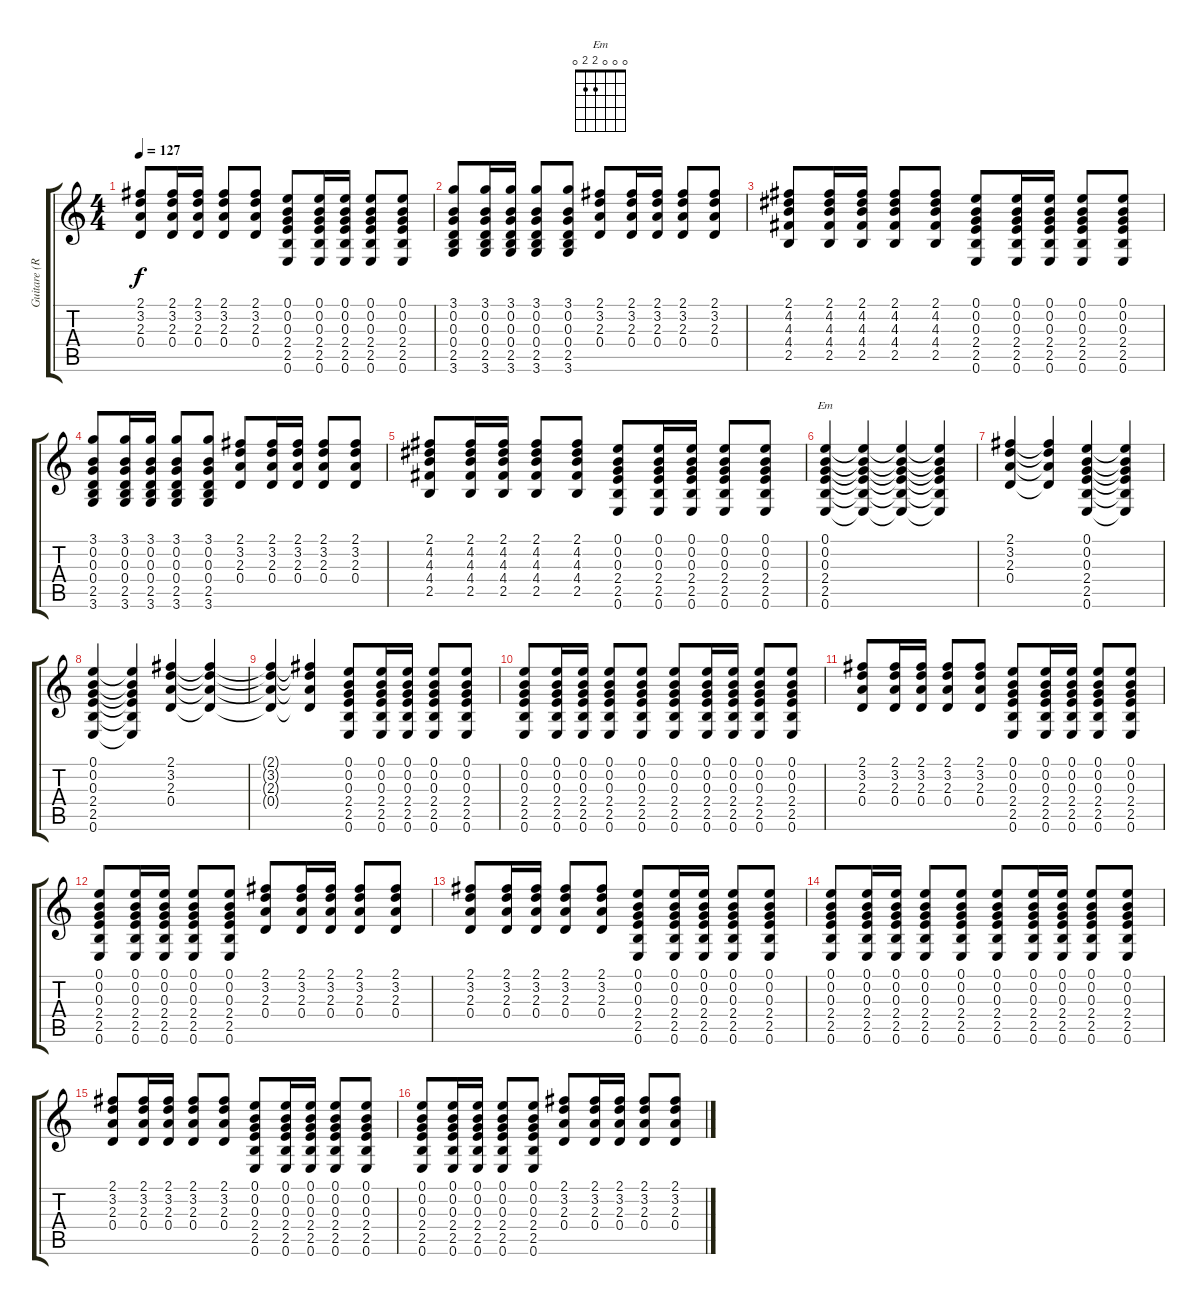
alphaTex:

\track ("Guitare (Renaud Séchan)" "Guitare (R") {instrument acousticguitarsteel}
\staff {score tabs}
\tuning (E4 B3 G3 D3 A2 E2) {hide}
\chord ("Em" 0 0 0 2 2 0)
\ts (4 4)
\tempo 127
\clef g2
\ks c
(2.1 3.2 2.3 0.4).8{dy f} (2.1 3.2 2.3 0.4).16 (2.1 3.2 2.3 0.4).16 (2.1 3.2 2.3 0.4).8 (2.1 3.2 2.3 0.4).8 (0.1 0.2 0.3 2.4 2.5 0.6).8 (0.1 0.2 0.3 2.4 2.5 0.6).16 (0.1 0.2 0.3 2.4 2.5 0.6).16 (0.1 0.2 0.3 2.4 2.5 0.6).8 (0.1 0.2 0.3 2.4 2.5 0.6).8 |
(3.1 0.2 0.3 0.4 2.5 3.6).8 (3.1 0.2 0.3 0.4 2.5 3.6).16 (3.1 0.2 0.3 0.4 2.5 3.6).16 (3.1 0.2 0.3 0.4 2.5 3.6).8 (3.1 0.2 0.3 0.4 2.5 3.6).8 (2.1 3.2 2.3 0.4).8 (2.1 3.2 2.3 0.4).16 (2.1 3.2 2.3 0.4).16 (2.1 3.2 2.3 0.4).8 (2.1 3.2 2.3 0.4).8 |
(2.1 4.2 4.3 4.4 2.5).8 (2.1 4.2 4.3 4.4 2.5).16 (2.1 4.2 4.3 4.4 2.5).16 (2.1 4.2 4.3 4.4 2.5).8 (2.1 4.2 4.3 4.4 2.5).8 (0.1 0.2 0.3 2.4 2.5 0.6).8 (0.1 0.2 0.3 2.4 2.5 0.6).16 (0.1 0.2 0.3 2.4 2.5 0.6).16 (0.1 0.2 0.3 2.4 2.5 0.6).8 (0.1 0.2 0.3 2.4 2.5 0.6).8 |
(3.1 0.2 0.3 0.4 2.5 3.6).8 (3.1 0.2 0.3 0.4 2.5 3.6).16 (3.1 0.2 0.3 0.4 2.5 3.6).16 (3.1 0.2 0.3 0.4 2.5 3.6).8 (3.1 0.2 0.3 0.4 2.5 3.6).8 (2.1 3.2 2.3 0.4).8 (2.1 3.2 2.3 0.4).16 (2.1 3.2 2.3 0.4).16 (2.1 3.2 2.3 0.4).8 (2.1 3.2 2.3 0.4).8 |
(2.1 4.2 4.3 4.4 2.5).8 (2.1 4.2 4.3 4.4 2.5).16 (2.1 4.2 4.3 4.4 2.5).16 (2.1 4.2 4.3 4.4 2.5).8 (2.1 4.2 4.3 4.4 2.5).8 (0.1 0.2 0.3 2.4 2.5 0.6).8 (0.1 0.2 0.3 2.4 2.5 0.6).16 (0.1 0.2 0.3 2.4 2.5 0.6).16 (0.1 0.2 0.3 2.4 2.5 0.6).8 (0.1 0.2 0.3 2.4 2.5 0.6).8 |
(0.1 0.2 0.3 2.4 2.5 0.6).4{ch "Em"} (0.1{t} 0.2{t} 0.3{t} 2.4{t} 2.5{t} 0.6{t}).4 (0.1{t} 0.2{t} 0.3{t} 2.4{t} 2.5{t} 0.6{t}).4 (0.1{t} 0.2{t} 0.3{t} 2.4{t} 2.5{t} 0.6{t}).4 |
(2.1 3.2 2.3 0.4).4 (2.1{t} 3.2{t} 2.3{t} 0.4{t}).4 (0.1 0.2 0.3 2.4 2.5 0.6).4 (0.1{t} 0.2{t} 0.3{t} 2.4{t} 2.5{t} 0.6{t}).4 |
(0.1 0.2 0.3 2.4 2.5 0.6).4 (0.1{t} 0.2{t} 0.3{t} 2.4{t} 2.5{t} 0.6{t}).4 (2.1 3.2 2.3 0.4).4 (2.1{t} 3.2{t} 2.3{t} 0.4{t}).4 |
(2.1{t} 3.2{t} 2.3{t} 0.4{t}).4 (2.1{t} 3.2{t} 2.3{t} 0.4{t}).4 (0.1 0.2 0.3 2.4 2.5 0.6).8 (0.1 0.2 0.3 2.4 2.5 0.6).16 (0.1 0.2 0.3 2.4 2.5 0.6).16 (0.1 0.2 0.3 2.4 2.5 0.6).8 (0.1 0.2 0.3 2.4 2.5 0.6).8 |
(0.1 0.2 0.3 2.4 2.5 0.6).8 (0.1 0.2 0.3 2.4 2.5 0.6).16 (0.1 0.2 0.3 2.4 2.5 0.6).16 (0.1 0.2 0.3 2.4 2.5 0.6).8 (0.1 0.2 0.3 2.4 2.5 0.6).8 (0.1 0.2 0.3 2.4 2.5 0.6).8 (0.1 0.2 0.3 2.4 2.5 0.6).16 (0.1 0.2 0.3 2.4 2.5 0.6).16 (0.1 0.2 0.3 2.4 2.5 0.6).8 (0.1 0.2 0.3 2.4 2.5 0.6).8 |
(2.1 3.2 2.3 0.4).8 (2.1 3.2 2.3 0.4).16 (2.1 3.2 2.3 0.4).16 (2.1 3.2 2.3 0.4).8 (2.1 3.2 2.3 0.4).8 (0.1 0.2 0.3 2.4 2.5 0.6).8 (0.1 0.2 0.3 2.4 2.5 0.6).16 (0.1 0.2 0.3 2.4 2.5 0.6).16 (0.1 0.2 0.3 2.4 2.5 0.6).8 (0.1 0.2 0.3 2.4 2.5 0.6).8 |
(0.1 0.2 0.3 2.4 2.5 0.6).8 (0.1 0.2 0.3 2.4 2.5 0.6).16 (0.1 0.2 0.3 2.4 2.5 0.6).16 (0.1 0.2 0.3 2.4 2.5 0.6).8 (0.1 0.2 0.3 2.4 2.5 0.6).8 (2.1 3.2 2.3 0.4).8 (2.1 3.2 2.3 0.4).16 (2.1 3.2 2.3 0.4).16 (2.1 3.2 2.3 0.4).8 (2.1 3.2 2.3 0.4).8 |
(2.1 3.2 2.3 0.4).8 (2.1 3.2 2.3 0.4).16 (2.1 3.2 2.3 0.4).16 (2.1 3.2 2.3 0.4).8 (2.1 3.2 2.3 0.4).8 (0.1 0.2 0.3 2.4 2.5 0.6).8 (0.1 0.2 0.3 2.4 2.5 0.6).16 (0.1 0.2 0.3 2.4 2.5 0.6).16 (0.1 0.2 0.3 2.4 2.5 0.6).8 (0.1 0.2 0.3 2.4 2.5 0.6).8 |
(0.1 0.2 0.3 2.4 2.5 0.6).8 (0.1 0.2 0.3 2.4 2.5 0.6).16 (0.1 0.2 0.3 2.4 2.5 0.6).16 (0.1 0.2 0.3 2.4 2.5 0.6).8 (0.1 0.2 0.3 2.4 2.5 0.6).8 (0.1 0.2 0.3 2.4 2.5 0.6).8 (0.1 0.2 0.3 2.4 2.5 0.6).16 (0.1 0.2 0.3 2.4 2.5 0.6).16 (0.1 0.2 0.3 2.4 2.5 0.6).8 (0.1 0.2 0.3 2.4 2.5 0.6).8 |
(2.1 3.2 2.3 0.4).8 (2.1 3.2 2.3 0.4).16 (2.1 3.2 2.3 0.4).16 (2.1 3.2 2.3 0.4).8 (2.1 3.2 2.3 0.4).8 (0.1 0.2 0.3 2.4 2.5 0.6).8 (0.1 0.2 0.3 2.4 2.5 0.6).16 (0.1 0.2 0.3 2.4 2.5 0.6).16 (0.1 0.2 0.3 2.4 2.5 0.6).8 (0.1 0.2 0.3 2.4 2.5 0.6).8 |
(0.1 0.2 0.3 2.4 2.5 0.6).8 (0.1 0.2 0.3 2.4 2.5 0.6).16 (0.1 0.2 0.3 2.4 2.5 0.6).16 (0.1 0.2 0.3 2.4 2.5 0.6).8 (0.1 0.2 0.3 2.4 2.5 0.6).8 (2.1 3.2 2.3 0.4).8 (2.1 3.2 2.3 0.4).16 (2.1 3.2 2.3 0.4).16 (2.1 3.2 2.3 0.4).8 (2.1 3.2 2.3 0.4).8
